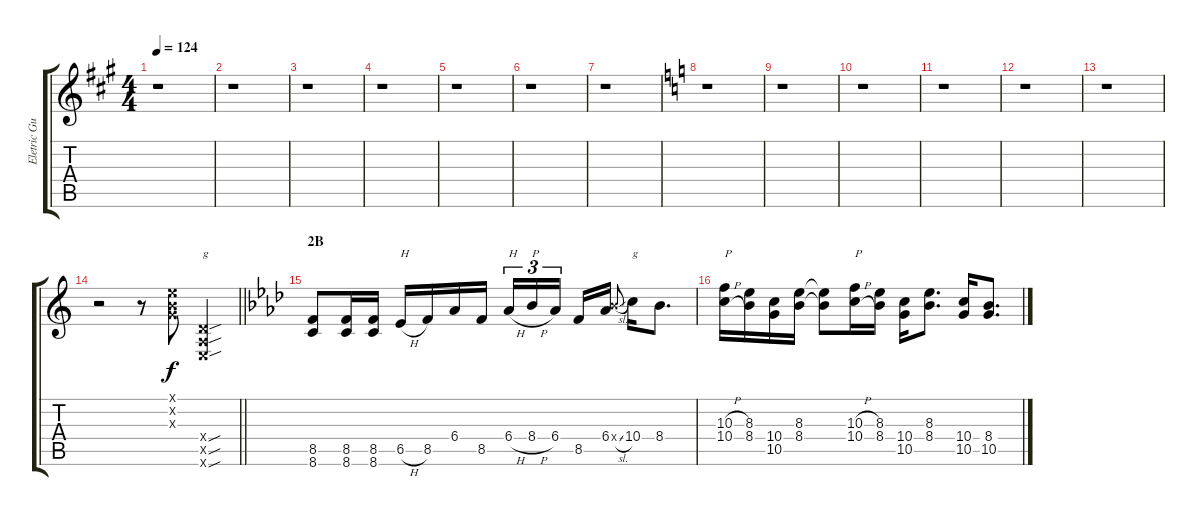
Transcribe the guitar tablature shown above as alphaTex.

\track ("Eletric Guitar III" "Eletric Gu") {solo instrument overdrivenguitar}
\staff {score tabs}
\tuning (E4 B3 G3 D3 A2 E2) {hide}
\ts (4 4)
\tempo 124
\clef g2
\ks a
r.1{dy f} |
r.1 |
r.1 |
r.1 |
r.1 |
r.1 |
r.1 |
\ks c
r.1 |
r.1 |
r.1 |
r.1 |
r.1 |
r.1 |
\barLineRight lightlight
r.2 r.8 (0.1{x} 0.2{x} 0.3{x}).8 (0.4{sou x} 0.5{sou x} 0.6{sou x}).4{txt "g"} |
\section ("" "2B")
\ks ab
(8.5 8.6).8 (8.5 8.6).16 (8.5 8.6).16 6.5{h}.16{txt "H"} 8.5.16 6.4.16 8.5.16 6.4{h}.16{tu (3 2) txt "H"} 8.4{h}.16{tu (3 2) txt "P"} 6.4.16{tu (3 2) beam splitsecondary} 8.5.16 6.4.16 8.4{sl x}.8{gr onbeat} 10.4.16{txt "g"} 8.4.8{d} |
(10.3{h} 10.4{h}).16{txt "P"} (8.3 8.4).16 (10.4 10.5).16 (8.3 8.4).16 (8.3{t} 8.4{t}).8 (10.3{h} 10.4{h}).16{txt "P"} (8.3 8.4).16 (10.4 10.5).16 (8.3 8.4).8{d} (10.4 10.5).16 (8.4 10.5).8{d}
